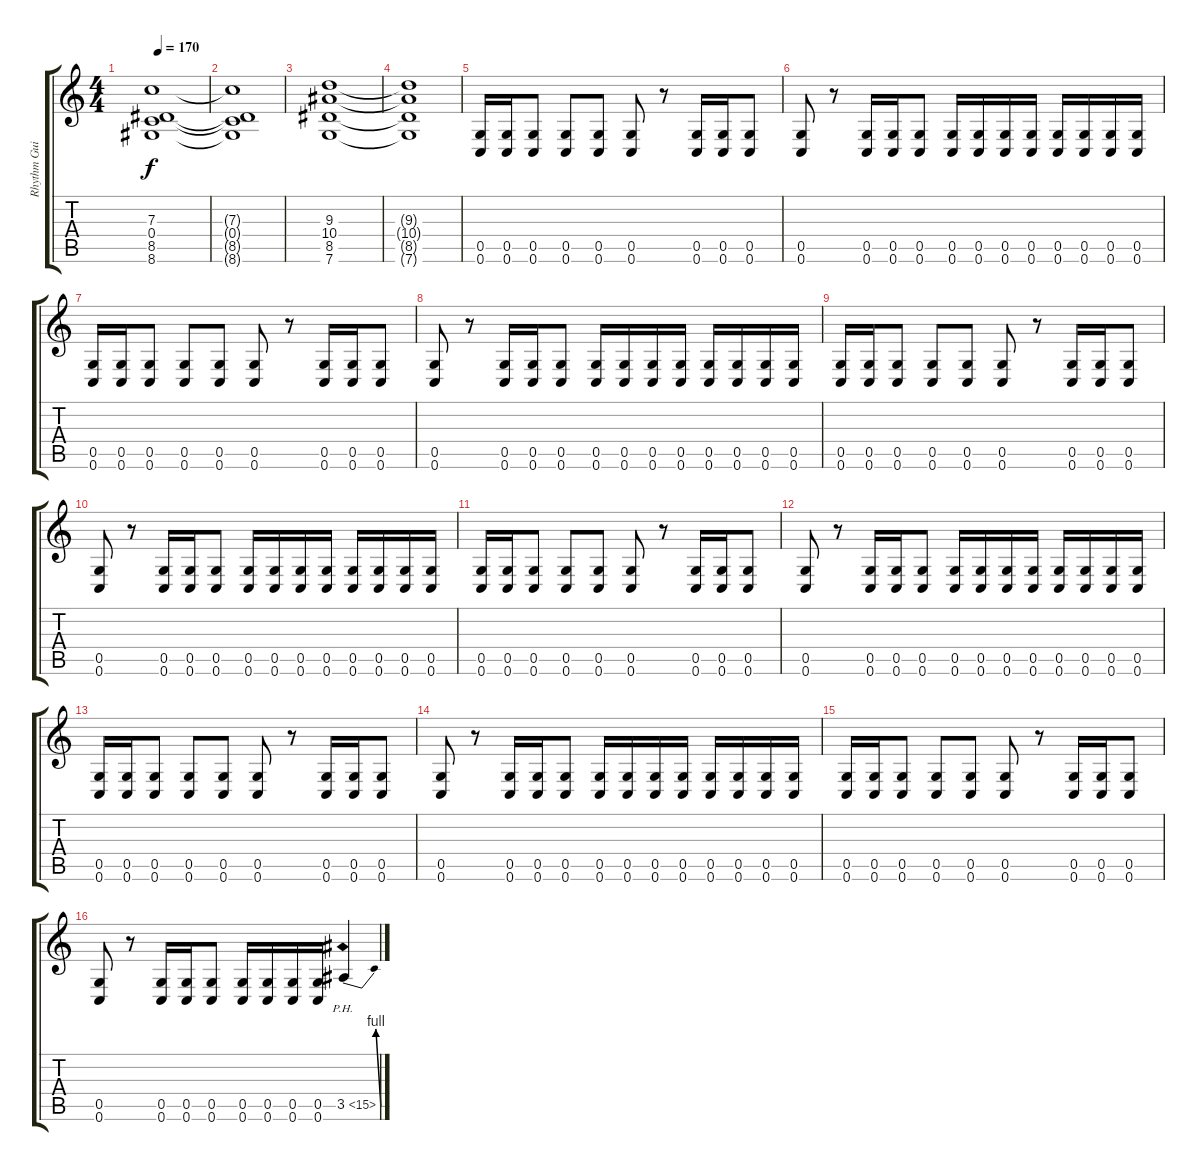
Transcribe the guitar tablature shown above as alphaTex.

\track ("Rhythm Guitar (Left)" "Rhythm Gui") {instrument distortionguitar}
\staff {score tabs}
\tuning (D4 A3 F3 C3 G2 C2) {hide}
\ts (4 4)
\tempo 170
\clef g2
\ks c
(7.3 0.4 8.5 8.6).1{dy f} |
(7.3{t} 0.4{t} 8.5{t} 8.6{t}).1 |
(9.3 10.4 8.5 7.6).1 |
(9.3{t} 10.4{t} 8.5{t} 7.6{t}).1 |
(0.5 0.6).16 (0.5 0.6).16 (0.5 0.6).8 (0.5 0.6).8 (0.5 0.6).8 (0.5 0.6).8 r.8 (0.5 0.6).16 (0.5 0.6).16 (0.5 0.6).8 |
(0.5 0.6).8 r.8 (0.5 0.6).16 (0.5 0.6).16 (0.5 0.6).8 (0.5 0.6).16 (0.5 0.6).16 (0.5 0.6).16 (0.5 0.6).16 (0.5 0.6).16 (0.5 0.6).16 (0.5 0.6).16 (0.5 0.6).16 |
(0.5 0.6).16 (0.5 0.6).16 (0.5 0.6).8 (0.5 0.6).8 (0.5 0.6).8 (0.5 0.6).8 r.8 (0.5 0.6).16 (0.5 0.6).16 (0.5 0.6).8 |
(0.5 0.6).8 r.8 (0.5 0.6).16 (0.5 0.6).16 (0.5 0.6).8 (0.5 0.6).16 (0.5 0.6).16 (0.5 0.6).16 (0.5 0.6).16 (0.5 0.6).16 (0.5 0.6).16 (0.5 0.6).16 (0.5 0.6).16 |
(0.5 0.6).16 (0.5 0.6).16 (0.5 0.6).8 (0.5 0.6).8 (0.5 0.6).8 (0.5 0.6).8 r.8 (0.5 0.6).16 (0.5 0.6).16 (0.5 0.6).8 |
(0.5 0.6).8 r.8 (0.5 0.6).16 (0.5 0.6).16 (0.5 0.6).8 (0.5 0.6).16 (0.5 0.6).16 (0.5 0.6).16 (0.5 0.6).16 (0.5 0.6).16 (0.5 0.6).16 (0.5 0.6).16 (0.5 0.6).16 |
(0.5 0.6).16 (0.5 0.6).16 (0.5 0.6).8 (0.5 0.6).8 (0.5 0.6).8 (0.5 0.6).8 r.8 (0.5 0.6).16 (0.5 0.6).16 (0.5 0.6).8 |
(0.5 0.6).8 r.8 (0.5 0.6).16 (0.5 0.6).16 (0.5 0.6).8 (0.5 0.6).16 (0.5 0.6).16 (0.5 0.6).16 (0.5 0.6).16 (0.5 0.6).16 (0.5 0.6).16 (0.5 0.6).16 (0.5 0.6).16 |
(0.5 0.6).16 (0.5 0.6).16 (0.5 0.6).8 (0.5 0.6).8 (0.5 0.6).8 (0.5 0.6).8 r.8 (0.5 0.6).16 (0.5 0.6).16 (0.5 0.6).8 |
(0.5 0.6).8 r.8 (0.5 0.6).16 (0.5 0.6).16 (0.5 0.6).8 (0.5 0.6).16 (0.5 0.6).16 (0.5 0.6).16 (0.5 0.6).16 (0.5 0.6).16 (0.5 0.6).16 (0.5 0.6).16 (0.5 0.6).16 |
(0.5 0.6).16 (0.5 0.6).16 (0.5 0.6).8 (0.5 0.6).8 (0.5 0.6).8 (0.5 0.6).8 r.8 (0.5 0.6).16 (0.5 0.6).16 (0.5 0.6).8 |
(0.5 0.6).8 r.8 (0.5 0.6).16 (0.5 0.6).16 (0.5 0.6).8 (0.5 0.6).16 (0.5 0.6).16 (0.5 0.6).16 (0.5 0.6).16 3.5{be (bend 0 0 60 4) ph 12}.4{instrument guitarharmonics}
